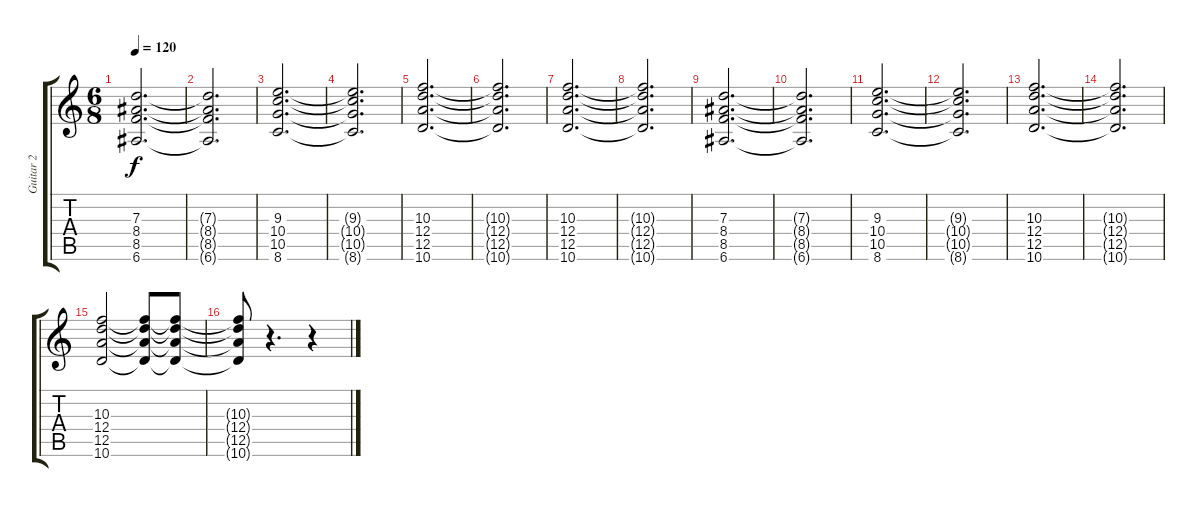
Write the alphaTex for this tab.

\track ("Guitar 2" "Guitar 2") {instrument electricguitarclean}
\staff {score tabs}
\tuning (E4 B3 G3 D3 A2 E2) {hide}
\ts (6 8)
\tempo 120
\clef g2
\ks c
(7.3 8.4 8.5 6.6).2{d dy f volume 13} |
(7.3{t} 8.4{t} 8.5{t} 6.6{t}).2{d} |
(9.3 10.4 10.5 8.6).2{d} |
(9.3{t} 10.4{t} 10.5{t} 8.6{t}).2{d} |
(10.3 12.4 12.5 10.6).2{d} |
(10.3{t} 12.4{t} 12.5{t} 10.6{t}).2{d} |
(10.3 12.4 12.5 10.6).2{d} |
(10.3{t} 12.4{t} 12.5{t} 10.6{t}).2{d} |
(7.3 8.4 8.5 6.6).2{d} |
(7.3{t} 8.4{t} 8.5{t} 6.6{t}).2{d} |
(9.3 10.4 10.5 8.6).2{d} |
(9.3{t} 10.4{t} 10.5{t} 8.6{t}).2{d} |
(10.3 12.4 12.5 10.6).2{d} |
(10.3{t} 12.4{t} 12.5{t} 10.6{t}).2{d} |
(10.3 12.4 12.5 10.6).2 (10.3{t} 12.4{t} 12.5{t} 10.6{t}).8 (10.3{t} 12.4{t} 12.5{t} 10.6{t}).8 |
(10.3{t} 12.4{t} 12.5{t} 10.6{t}).8 r.4{d} r.4
